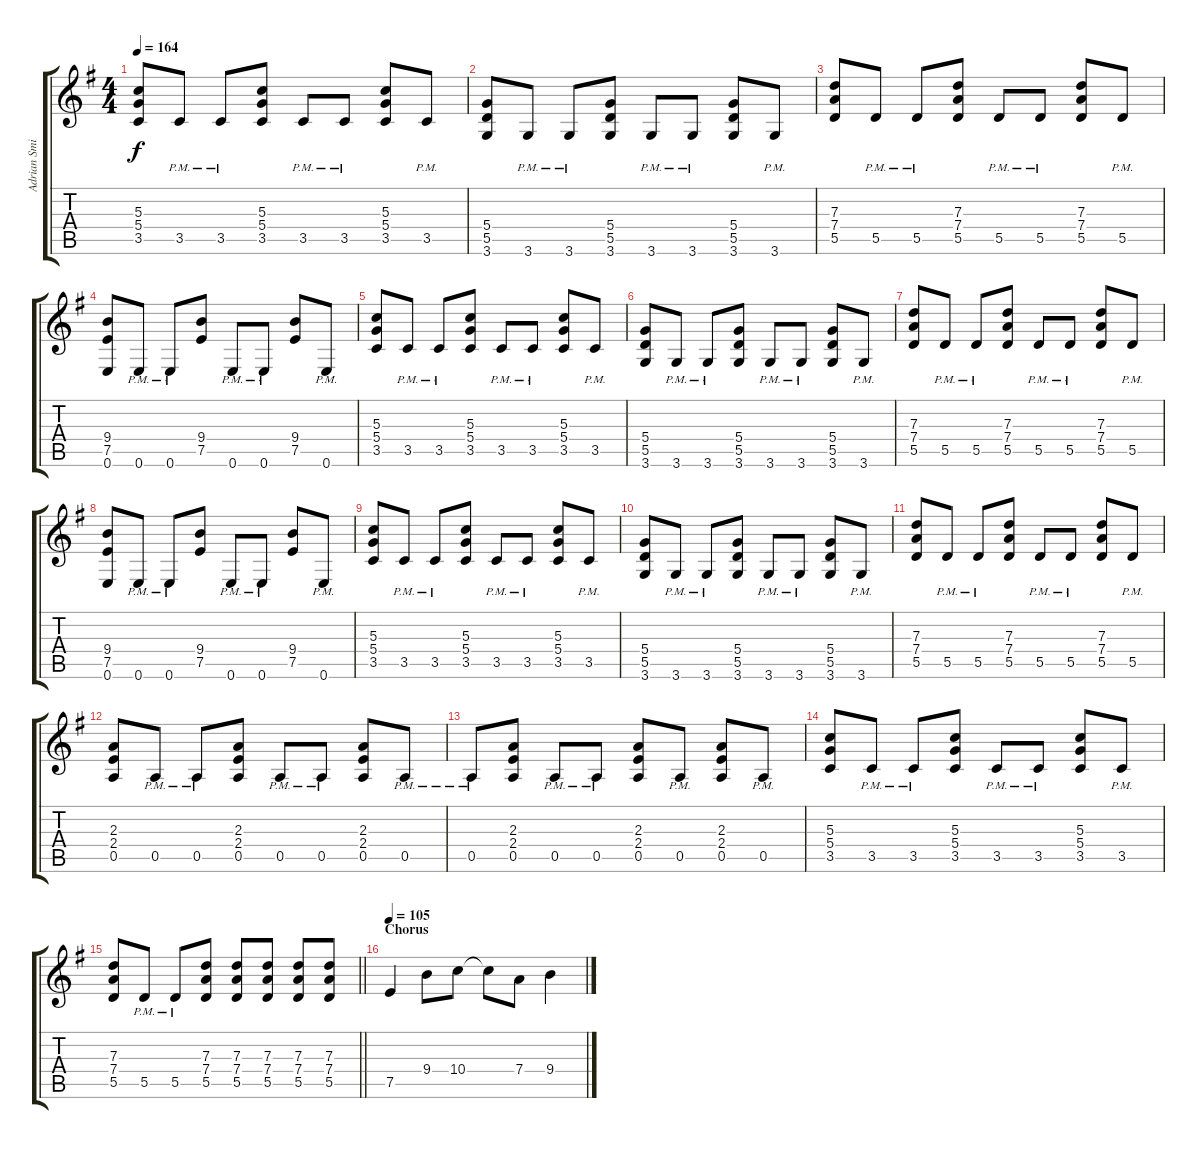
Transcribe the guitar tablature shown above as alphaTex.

\track ("Adrian Smith" "Adrian Smi") {instrument electricguitarclean}
\staff {score tabs}
\tuning (E4 B3 G3 D3 A2 E2) {hide}
\ts (4 4)
\tempo 164
\clef g2
\ks eminor
(5.3 5.4 3.5).8{dy f} 3.5{pm}.8 3.5{pm}.8 (5.3 5.4 3.5).8 3.5{pm}.8 3.5{pm}.8 (5.3 5.4 3.5).8 3.5{pm}.8 |
(5.4 5.5 3.6).8 3.6{pm}.8 3.6{pm}.8 (5.4 5.5 3.6).8 3.6{pm}.8 3.6{pm}.8 (5.4 5.5 3.6).8 3.6{pm}.8 |
(7.3 7.4 5.5).8 5.5{pm}.8 5.5{pm}.8 (7.3 7.4 5.5).8 5.5{pm}.8 5.5{pm}.8 (7.3 7.4 5.5).8 5.5{pm}.8 |
(9.4 7.5 0.6).8 0.6{pm}.8 0.6{pm}.8 (9.4 7.5).8 0.6{pm}.8 0.6{pm}.8 (9.4 7.5).8 0.6{pm}.8 |
(5.3 5.4 3.5).8 3.5{pm}.8 3.5{pm}.8 (5.3 5.4 3.5).8 3.5{pm}.8 3.5{pm}.8 (5.3 5.4 3.5).8 3.5{pm}.8 |
(5.4 5.5 3.6).8 3.6{pm}.8 3.6{pm}.8 (5.4 5.5 3.6).8 3.6{pm}.8 3.6{pm}.8 (5.4 5.5 3.6).8 3.6{pm}.8 |
(7.3 7.4 5.5).8 5.5{pm}.8 5.5{pm}.8 (7.3 7.4 5.5).8 5.5{pm}.8 5.5{pm}.8 (7.3 7.4 5.5).8 5.5{pm}.8 |
(9.4 7.5 0.6).8 0.6{pm}.8 0.6{pm}.8 (9.4 7.5).8 0.6{pm}.8 0.6{pm}.8 (9.4 7.5).8 0.6{pm}.8 |
(5.3 5.4 3.5).8 3.5{pm}.8 3.5{pm}.8 (5.3 5.4 3.5).8 3.5{pm}.8 3.5{pm}.8 (5.3 5.4 3.5).8 3.5{pm}.8 |
(5.4 5.5 3.6).8 3.6{pm}.8 3.6{pm}.8 (5.4 5.5 3.6).8 3.6{pm}.8 3.6{pm}.8 (5.4 5.5 3.6).8 3.6{pm}.8 |
(7.3 7.4 5.5).8 5.5{pm}.8 5.5{pm}.8 (7.3 7.4 5.5).8 5.5{pm}.8 5.5{pm}.8 (7.3 7.4 5.5).8 5.5{pm}.8 |
(2.3 2.4 0.5).8 0.5{pm}.8 0.5{pm}.8 (2.3 2.4 0.5).8 0.5{pm}.8 0.5{pm}.8 (2.3 2.4 0.5).8 0.5{pm}.8 |
0.5{pm}.8 (2.3 2.4 0.5).8 0.5{pm}.8 0.5{pm}.8 (2.3 2.4 0.5).8 0.5{pm}.8 (2.3 2.4 0.5).8 0.5{pm}.8 |
(5.3 5.4 3.5).8 3.5{pm}.8 3.5{pm}.8 (5.3 5.4 3.5).8 3.5{pm}.8 3.5{pm}.8 (5.3 5.4 3.5).8 3.5{pm}.8 |
\barLineRight lightlight
(7.3 7.4 5.5).8 5.5{pm}.8 5.5{pm}.8 (7.3 7.4 5.5).8 (7.3 7.4 5.5).8 (7.3 7.4 5.5).8 (7.3 7.4 5.5).8 (7.3 7.4 5.5).8 |
\section ("" "Chorus")
\tempo 105
7.5.4 9.4.8 10.4.8 10.4{t}.8 7.4.8 9.4.4
